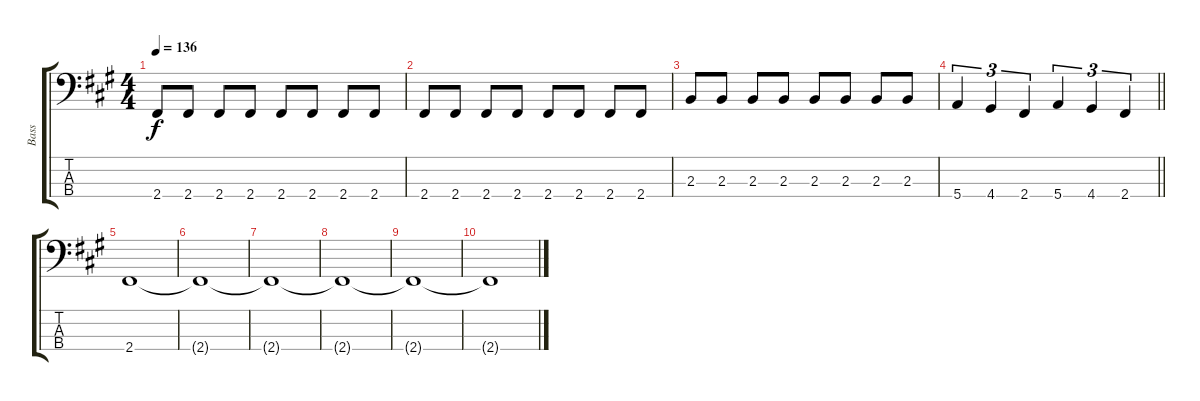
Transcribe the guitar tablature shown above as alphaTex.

\track ("Bass" "Bass") {instrument electricbassfinger}
\staff {score tabs}
\tuning (G2 D2 A1 E1) {hide}
\ts (4 4)
\tempo 136
\clef f4
\ks f#minor
2.4.8{dy f} 2.4.8 2.4.8 2.4.8 2.4.8 2.4.8 2.4.8 2.4.8 |
2.4.8 2.4.8 2.4.8 2.4.8 2.4.8 2.4.8 2.4.8 2.4.8 |
2.3.8 2.3.8 2.3.8 2.3.8 2.3.8 2.3.8 2.3.8 2.3.8 |
\barLineRight lightlight
5.4.4{tu (3 2)} 4.4.4{tu (3 2)} 2.4.4{tu (3 2)} 5.4.4{tu (3 2)} 4.4.4{tu (3 2)} 2.4.4{tu (3 2)} |
2.4.1 |
2.4{t}.1 |
2.4{t}.1 |
2.4{t}.1 |
2.4{t}.1 |
2.4{t}.1
